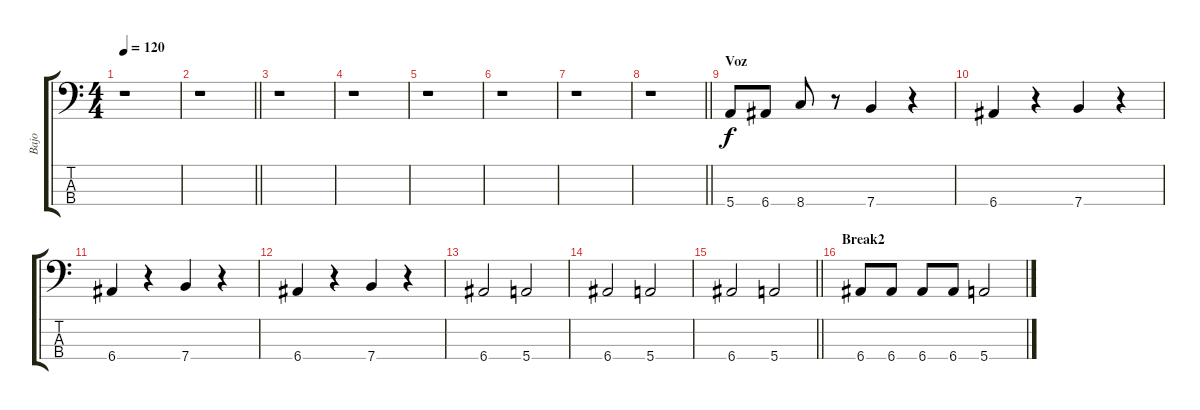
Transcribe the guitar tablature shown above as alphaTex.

\track ("Bajo" "Bajo") {instrument electricbasspick}
\staff {score tabs}
\tuning (G2 D2 A1 E1) {hide}
\ts (4 4)
\tempo 120
\clef f4
\ks c
r.1{dy f} |
\barLineRight lightlight
r.1 |
r.1 |
r.1 |
r.1 |
r.1 |
r.1 |
\barLineRight lightlight
r.1 |
\section ("" "Voz")
5.4.8 6.4.8 8.4.8 r.8 7.4.4 r.4 |
6.4.4 r.4 7.4.4 r.4 |
6.4.4 r.4 7.4.4 r.4 |
6.4.4 r.4 7.4.4 r.4 |
6.4.2 5.4.2 |
6.4.2 5.4.2 |
\barLineRight lightlight
6.4.2 5.4.2 |
\section ("" "Break2")
6.4.8 6.4.8 6.4.8 6.4.8 5.4.2
